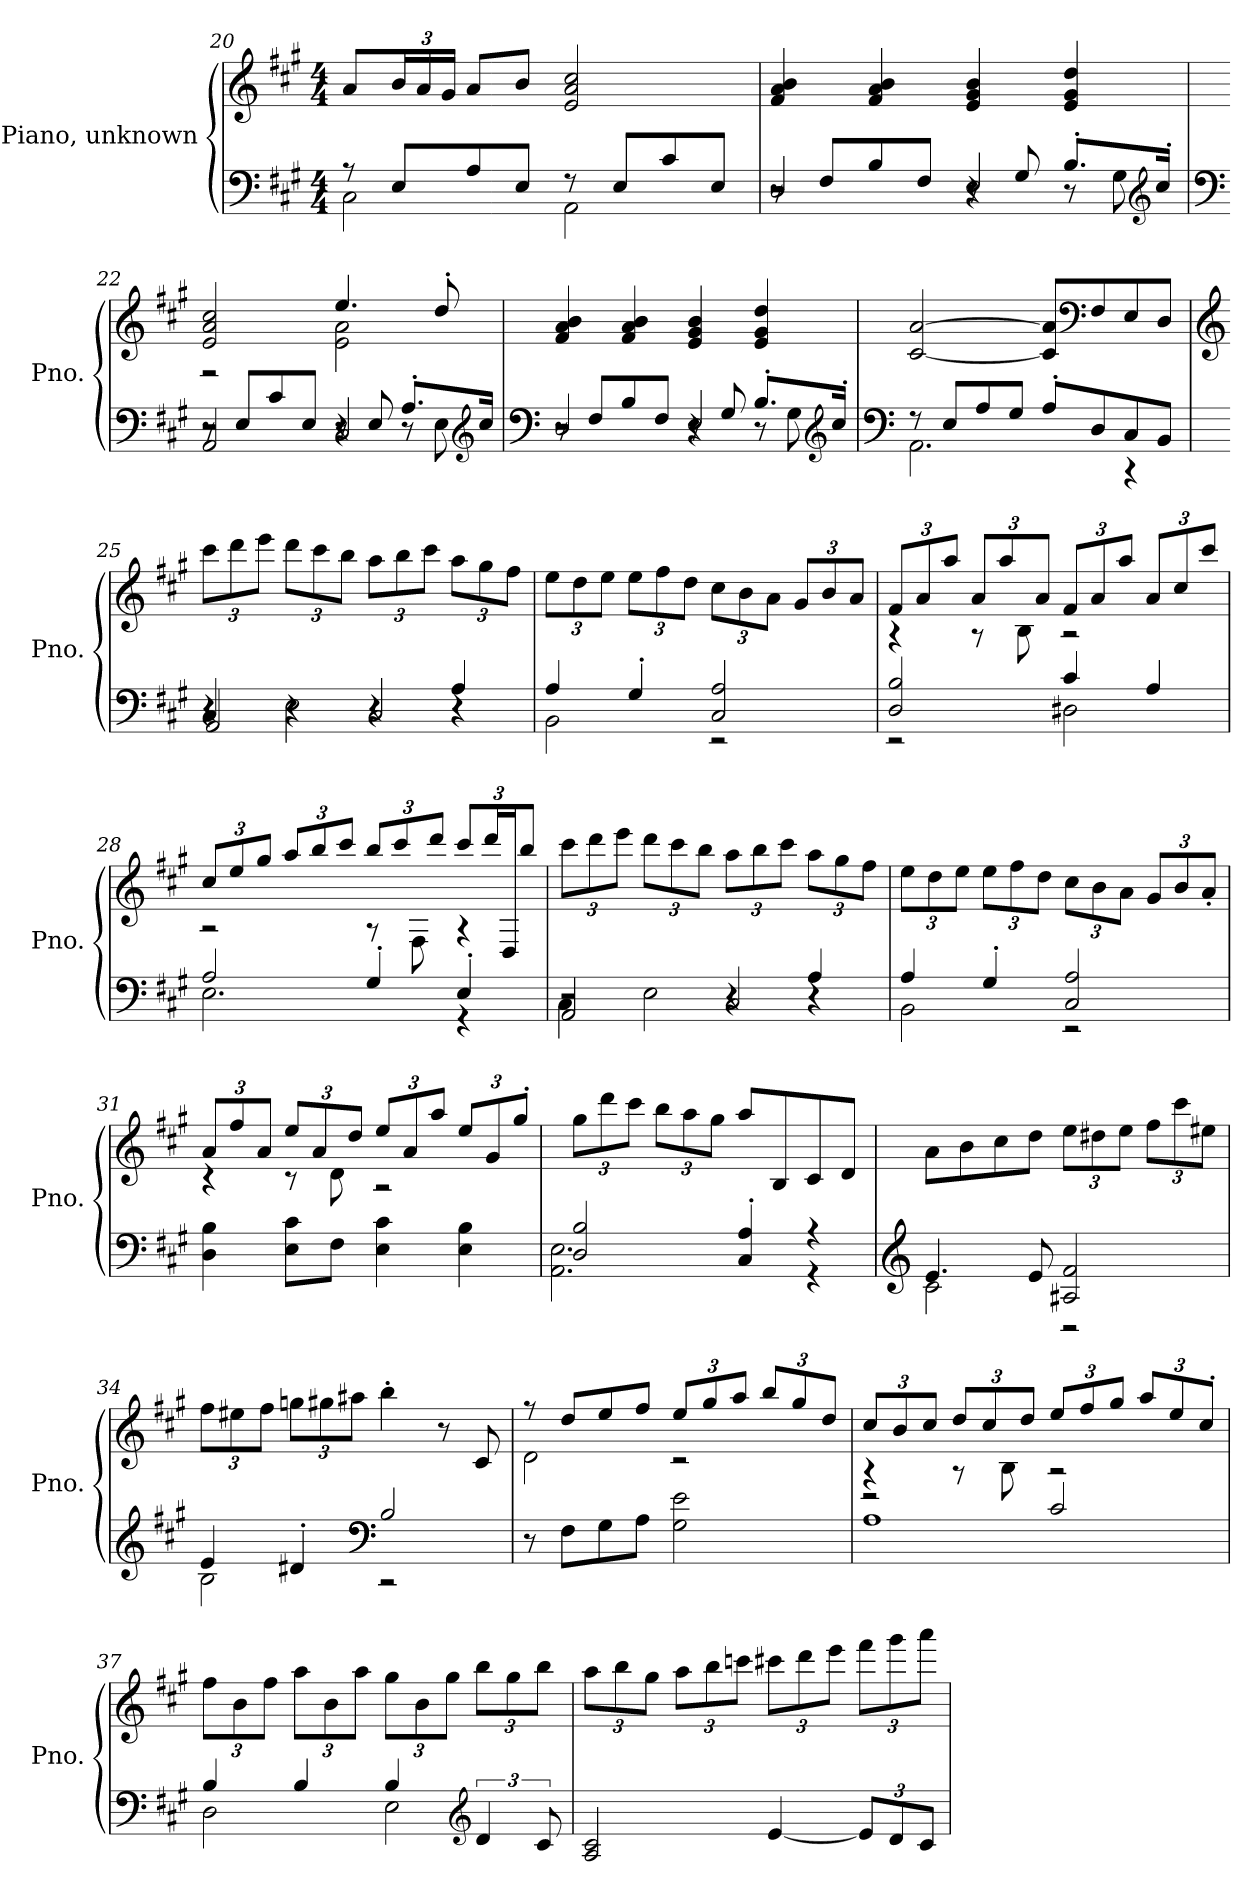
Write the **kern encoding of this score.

**kern	**kern
*part1	*part1
*staff2	*staff1
*I"Piano, unknown	*
*I'Pno.	*
*clefF4	*clefG2
*k[f#c#g#]	*k[f#c#g#]
*M4/4	*M4/4
=20	=20
*^	*
8r	2C#\	8a/L
*	*	*Xbrackettup
8E/L	.	24b/L
.	.	24a/
.	.	24g#/JJ
8A/	.	8a/L
8E/J	.	8b/J
8r	2AA\	2e/ 2a/ 2cc#/
8E/L	.	.
8c#/	.	.
8E/J	.	.
!!LO:LB:g=z
=21	=21	=21
*	*^	*
8r	2r	2D/	4f#/ 4a/ 4b/
8F#/L	.	.	.
8B/	.	.	4f#/ 4a/ 4b/
8F#/J	.	.	.
8r	4r	2E/	4e/ 4g#/ 4b/
8G#/	.	.	.
8.B'/L	8r	.	4e/ 4g#/ 4dd/
.	8G#\	.	.
*clefG2	*	*	*
16cc#'/Jk	.	.	.
=22	=22	=22	=22
*clefF4	*	*	*
*	*	*	*^
8r	2r	2AA/	2e/ 2a/ 2cc#/	2r
8E/L	.	.	.	.
8c#/	.	.	.	.
8E/J	.	.	.	.
8r	4r	2C#/	4.ee/	2e\ 2a\
8E/	.	.	.	.
8.A'/L	8r	.	.	.
.	8E\	.	8dd'/	.
*clefG2	*	*	*	*
16cc#/Jk	.	.	.	.
*	*	*	*v	*v
=23	=23	=23	=23
*clefF4	*	*	*
8r	2r	2D/	4f#/ 4a/ 4b/
8F#/L	.	.	.
8B/	.	.	4f#/ 4a/ 4b/
8F#/J	.	.	.
8r	4r	2E/	4e/ 4g#/ 4b/
8G#/	.	.	.
8.B'/L	8r	.	4e/ 4g#/ 4dd/
.	8G#\	.	.
*clefG2	*	*	*
16cc#'/Jk	.	.	.
*v	*v	*v	*
!!LO:PB:g=z
=24	=24
*clefF4	*
*^	*
8r	2.AA\	[2c#/ [2a/
8E/L	.	.
8A/	.	.
8G#/J	.	.
8A'/L	.	8c#/] 8a/]L
*	*	*clefF4
8D/	.	8F#/
8C#/	4r	8E/
8BB/J	.	8D/J
*v	*v	*
=25	=25
*	*clefG2
*^	*
*	*^	*
4C#/	4r	2AA/	12ccc#\L
.	.	.	12ddd\
.	.	.	12eee\J
4r	2E\	.	12ddd\L
.	.	.	12ccc#\
.	.	.	12bb\J
4r	.	2C#/	12aa\L
.	.	.	12bb\
.	.	.	12ccc#\J
4A/	4r	.	12aa\L
.	.	.	12gg#\
.	.	.	12ff#\J
*	*v	*v	*
=26	=26	=26
4A/	2BB\	12ee\L
.	.	12dd\
.	.	12ee\J
4G#'/	.	12ee\L
.	.	12ff#\
.	.	12dd\J
2C#/ 2A/	2r	12cc#\L
.	.	12b\
.	.	12a\J
.	.	12g#/L
.	.	12b/
.	.	12a/J
!!LO:LB:g=z
=27	=27	=27
*	*	*^
2D/ 2B/	2r	12f#/L	4r
.	.	12a/	.
.	.	12aa/J	.
.	.	12a/L	8r
.	.	12aa/	.
.	.	.	8B\
.	.	12a/J	.
4c#/	2D#X\	12f#/L	2r
.	.	12a/	.
.	.	12aa/J	.
4A/	.	12a/L	.
.	.	12cc#/	.
.	.	12ccc#/J	.
=28	=28	=28	=28
2A/	2.E\	12cc#/L	2r
.	.	12ee/	.
.	.	12gg#/J	.
.	.	12aa/L	.
.	.	12bb/	.
.	.	12ccc#/J	.
4G#'/	.	12bb/L	8r
.	.	12ccc#/	.
.	.	.	8F#\
.	.	12ddd/J	.
4E'/	4r	12ccc#/L	4r
.	.	24ddd/L	.
.	.	24D/J	.
.	.	12bb/J	.
*	*	*v	*v
!!LO:LB:g=z
=29	=29	=29
*	*^	*
2AA/	4C#\	2r	12ccc#\L
.	.	.	12ddd\
.	.	.	12eee\J
.	2E\	.	12ddd\L
.	.	.	12ccc#\
.	.	.	12bb\J
4r	.	2C#/	12aa\L
.	.	.	12bb\
.	.	.	12ccc#\J
4A/	4r	.	12aa\L
.	.	.	12gg#\
.	.	.	12ff#\J
*	*v	*v	*
=30	=30	=30
4A/	2BB\	12ee\L
.	.	12dd\
.	.	12ee\J
4G#'/	.	12ee\L
.	.	12ff#\
.	.	12dd\J
2C#/ 2A/	2r	12cc#\L
.	.	12b\
.	.	12a\J
.	.	12g#/L
.	.	12b/
.	.	12a'/J
*v	*v	*
=31	=31
*	*^
4D\ 4B\	12a/L	4r
.	12ff#/	.
.	12a/J	.
8E\ 8c#\L	12ee/L	8r
.	12a/	.
8F#\J	.	8d\
.	12dd/J	.
4E\ 4c#\	12ee/L	2r
.	12a/	.
.	12aa/J	.
4E\ 4B\	12ee/L	.
.	12g#/	.
.	12gg#'/J	.
*	*v	*v
!!LO:LB:g=z
=32	=32
*^	*
2D/ 2B/	2.AA\ 2.E\	12gg#\L
.	.	12ddd\
.	.	12ccc#\J
.	.	12bb\L
.	.	12aa\
.	.	12gg#\J
4C#/' 4A/'	.	8aa/L
.	.	8B/
4r	4r	8c#/
.	.	8d/J
=33	=33	=33
*clefG2	*	*
4.e/	2c#\	8a\L
.	.	8b\
.	.	8cc#\
8e/	.	8dd\J
2A#X/ 2f#/	2r	12ee\L
.	.	12dd#X\
.	.	12ee\J
.	.	12ff#\L
.	.	12ccc#\
.	.	12ee#X\J
=34	=34	=34
4e/	2B\	12ff#\L
.	.	12ee#X\
.	.	12ff#\J
4d#X'/	.	12ggn\L
.	.	12gg#X\
.	.	12aa#X\J
*clefF4	*	*
2B/	2r	4bb'\
.	.	8r
.	.	8c#/
*v	*v	*
!!LO:LB:g=z
=35	=35
*	*^
8r	8r	2d\
8F#\L	8dd/L	.
8G#\	8ee/	.
8A\J	8ff#/J	.
2G#\ 2e\	12ee/L	2r
.	12gg#/	.
.	12aa/J	.
.	12bb/L	.
.	12gg#/	.
.	12dd/J	.
=36	=36	=36
*^	*	*
2r	1A	12cc#/L	4r
.	.	12b/	.
.	.	12cc#/J	.
.	.	12dd/L	8r
.	.	12cc#/	.
.	.	.	8B\
.	.	12dd/J	.
2c#/	.	12ee/L	2r
.	.	12ff#/	.
.	.	12gg#/J	.
.	.	12aa/L	.
.	.	12ee/	.
.	.	12cc#'/J	.
*	*	*v	*v
=37	=37	=37
4B/	2D\	12ff#\L
.	.	12b\
.	.	12ff#\J
4B/	.	12aa\L
.	.	12b\
.	.	12aa\J
4B/	2E\	12gg#\L
.	.	12b\
.	.	12gg#\J
*clefG2	*	*
6d/	.	12bb\L
.	.	12gg#\
12c#/	.	12bb\J
*v	*v	*
!!LO:LB:g=z
=38	=38
2A/ 2c#/	12aa\L
.	12bb\
.	12gg#\J
.	12aa\L
.	12bb\
.	12cccn\J
[4e/	12ccc#X\L
.	12ddd\
.	12eee\J
*Xbrackettup	*
12e/L]	12fff#\L
12d/	12ggg#\
12c#/J	12aaa\J
=	=
*-	*-
